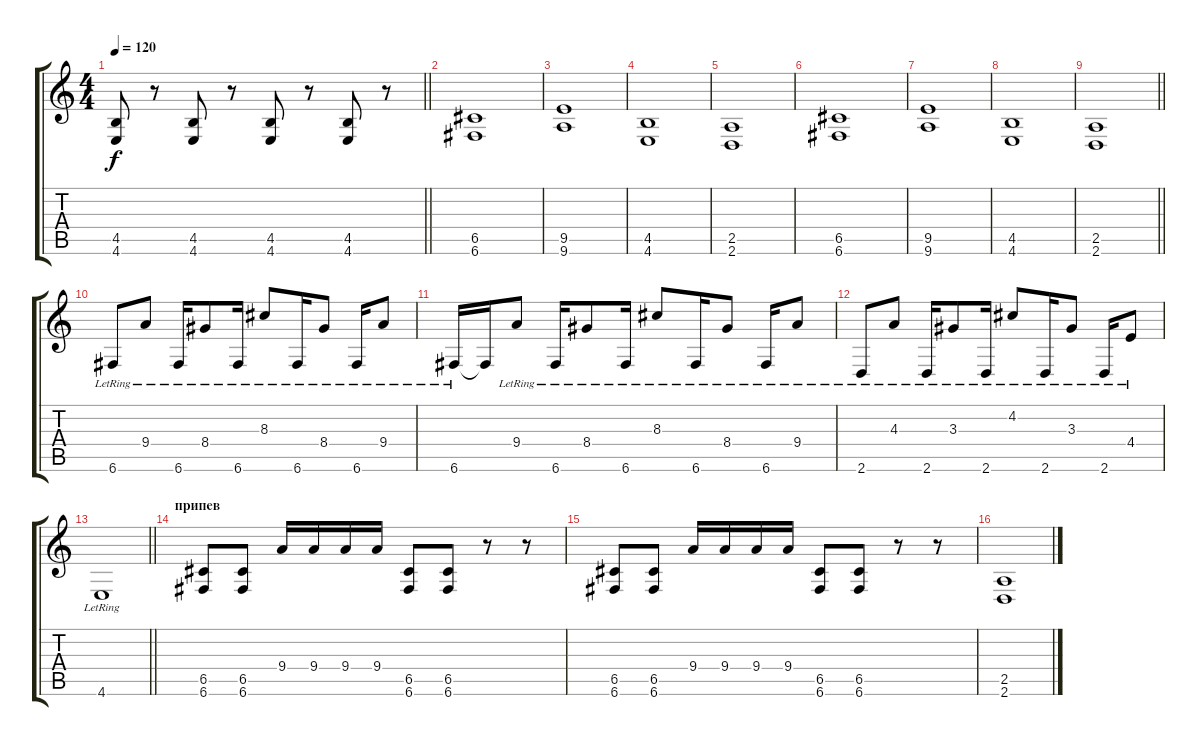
\track (" " " ") {instrument distortionguitar}
\staff {score tabs}
\tuning (D4 A3 F3 C3 G2 C2) {hide}
\ts (4 4)
\section ("" "")
\tempo 120
\clef g2
\barLineRight lightlight
\ks c
(4.5 4.6).8{dy f} r.8 (4.5 4.6).8 r.8 (4.5 4.6).8 r.8 (4.5 4.6).8 r.8 |
\section ("" "")
(6.5 6.6).1 |
(9.5 9.6).1 |
(4.5 4.6).1 |
(2.5 2.6).1 |
(6.5 6.6).1 |
(9.5 9.6).1 |
(4.5 4.6).1 |
\barLineRight lightlight
(2.5 2.6).1 |
\section ("" "")
6.6{lr}.8{balance 8 instrument electricguitarclean} 9.4{lr}.8 6.6{lr}.16 8.4{lr}.8 6.6{lr}.16 8.3{lr}.8 6.6{lr}.16 8.4{lr}.8 6.6{lr}.16 9.4{lr}.8 |
6.6{lr}.16{instrument electricguitarclean} 6.6{t}.16 9.4{lr}.8 6.6{lr}.16 8.4{lr}.8 6.6{lr}.16 8.3{lr}.8 6.6{lr}.16 8.4{lr}.8 6.6{lr}.16 9.4{lr}.8 |
2.6{lr}.8 4.3{lr}.8 2.6{lr}.16 3.3{lr}.8 2.6{lr}.16 4.2{lr}.8 2.6{lr}.16 3.3{lr}.8 2.6{lr}.16 4.4{lr}.8 |
\barLineRight lightlight
4.6{lr}.1 |
\section ("" "припев")
(6.5 6.6).8{balance 0 instrument distortionguitar} (6.5 6.6).8 9.4.16 9.4.16 9.4.16 9.4.16 (6.5 6.6).8 (6.5 6.6).8 r.8 r.8 |
(6.5 6.6).8{instrument distortionguitar} (6.5 6.6).8 9.4.16 9.4.16 9.4.16 9.4.16 (6.5 6.6).8 (6.5 6.6).8 r.8 r.8 |
(2.5 2.6).1
